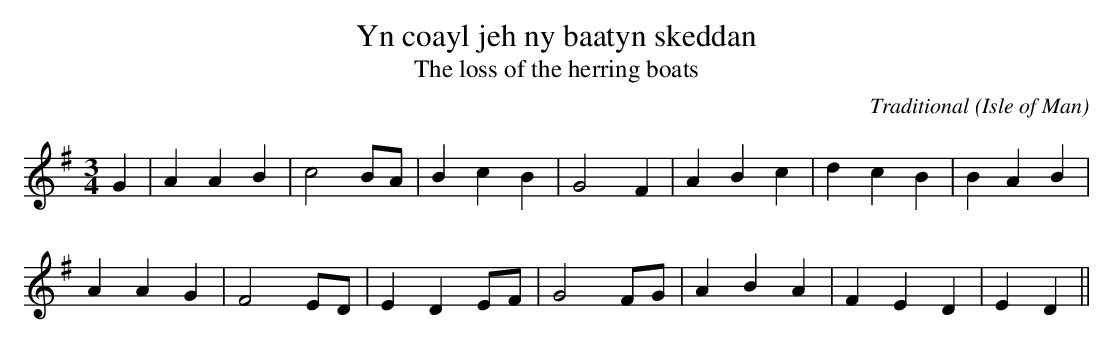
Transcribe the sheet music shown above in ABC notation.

X:1
T:Yn coayl jeh ny baatyn skeddan
T:The loss of the herring boats
C:Traditional
O:Isle of Man
M:3/4
L:1/4
K:G
G|A A B|c2 B/A/|B c B|G2 F|A Bc|d cB|B A B|
A A G|F2 E/D/|E D E/F/|G2 F/G/|A B A|F E D|E D||
